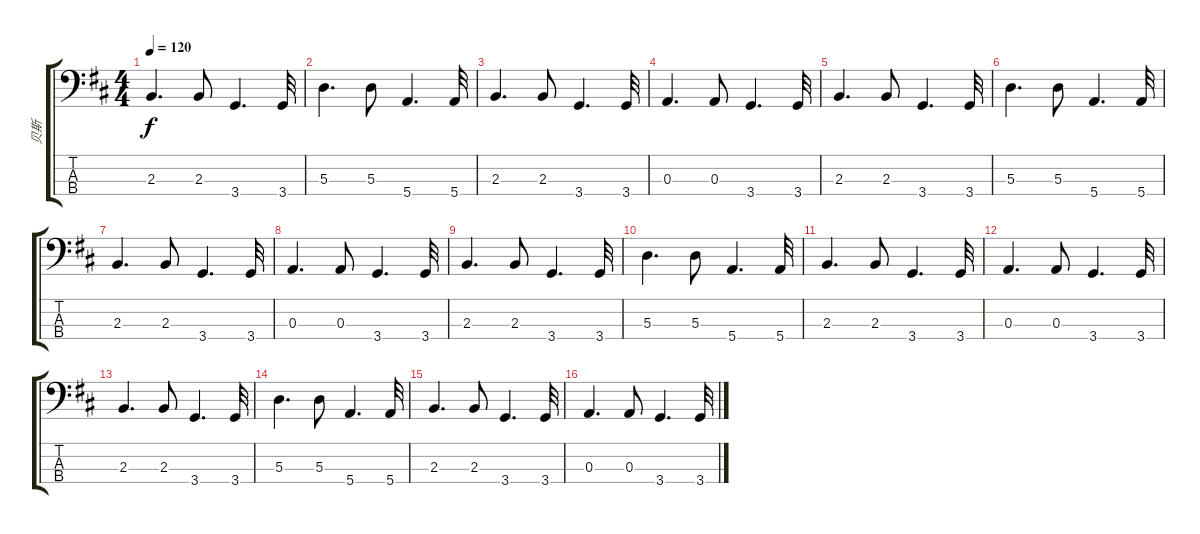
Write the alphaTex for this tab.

\track ("贝斯" "贝斯") {instrument acousticbass}
\staff {score tabs}
\tuning (G2 D2 A1 E1) {hide}
\ts (4 4)
\tempo 120
\clef f4
\ks d
2.3.4{d dy f} 2.3.8 3.4.4{d} 3.4.32 |
5.3.4{d} 5.3.8 5.4.4{d} 5.4.32 |
2.3.4{d} 2.3.8 3.4.4{d} 3.4.32 |
0.3.4{d} 0.3.8 3.4.4{d} 3.4.32 |
2.3.4{d} 2.3.8 3.4.4{d} 3.4.32 |
5.3.4{d} 5.3.8 5.4.4{d} 5.4.32 |
2.3.4{d} 2.3.8 3.4.4{d} 3.4.32 |
0.3.4{d} 0.3.8 3.4.4{d} 3.4.32 |
2.3.4{d} 2.3.8 3.4.4{d} 3.4.32 |
5.3.4{d} 5.3.8 5.4.4{d} 5.4.32 |
2.3.4{d} 2.3.8 3.4.4{d} 3.4.32 |
0.3.4{d} 0.3.8 3.4.4{d} 3.4.32 |
2.3.4{d} 2.3.8 3.4.4{d} 3.4.32 |
5.3.4{d} 5.3.8 5.4.4{d} 5.4.32 |
2.3.4{d} 2.3.8 3.4.4{d} 3.4.32 |
0.3.4{d} 0.3.8 3.4.4{d} 3.4.32
